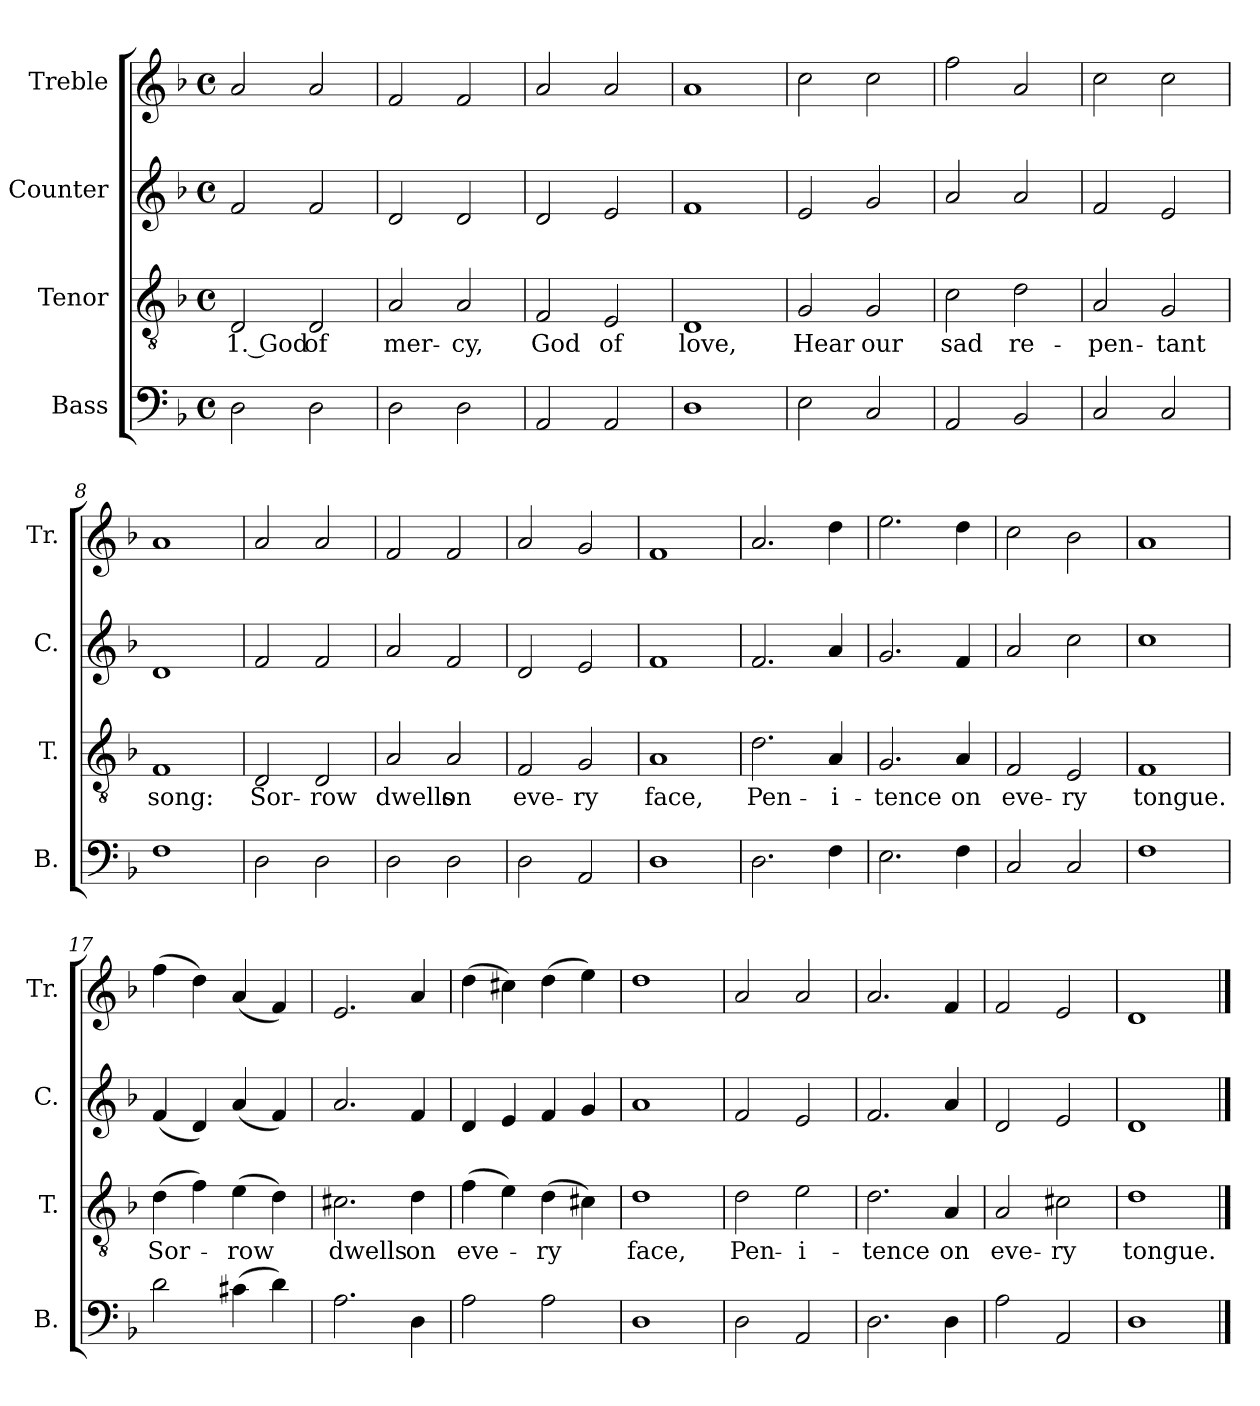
**kern	**kern	**text	**kern	**kern
*part4	*part3	*part3	*part2	*part1
*staff4	*staff3	*staff3	*staff2	*staff1
*I"Bass	*I"Tenor	*	*I"Counter	*I"Treble
*I'B.	*I'T.	*	*I'C.	*I'Tr.
*clefF4	*clefGv2	*	*clefG2	*clefG2
*k[b-]	*k[b-]	*	*k[b-]	*k[b-]
*M4/4	*M4/4	*	*M4/4	*M4/4
*met(c)	*met(c)	*	*met(c)	*met(c)
=1	=1	=1	=1	=1
2D\	2D/	1. God	2f/	2a/
2D\	2D/	of	2f/	2a/
=2	=2	=2	=2	=2
2D\	2A/	mer-	2d/	2f/
2D\	2A/	-cy,	2d/	2f/
=3	=3	=3	=3	=3
2AA/	2F/	God	2d/	2a/
2AA/	2E/	of	2e/	2a/
=4	=4	=4	=4	=4
1D	1D	love,	1f	1a
=5	=5	=5	=5	=5
2E\	2G/	Hear	2e/	2cc\
2C/	2G/	our	2g/	2cc\
=6	=6	=6	=6	=6
2AA/	2c\	sad	2a/	2ff\
2BB-/	2d\	re-	2a/	2a/
=7	=7	=7	=7	=7
2C/	2A/	-pen-	2f/	2cc\
2C/	2G/	-tant	2e/	2cc\
=8	=8	=8	=8	=8
1F	1F	song:	1d	1a
=9	=9	=9	=9	=9
2D\	2D/	Sor-	2f/	2a/
2D\	2D/	-row	2f/	2a/
=10	=10	=10	=10	=10
2D\	2A/	dwells	2a/	2f/
2D\	2A/	on	2f/	2f/
=11	=11	=11	=11	=11
2D\	2F/	eve-	2d/	2a/
2AA/	2G/	-ry	2e/	2g/
=12	=12	=12	=12	=12
1D	1A	face,	1f	1f
=13	=13	=13	=13	=13
2.D\	2.d\	Pen-	2.f/	2.a/
4F\	4A/	-i-	4a/	4dd\
!!LO:LB:g=z
=14	=14	=14	=14	=14
2.E\	2.G/	-tence	2.g/	2.ee\
4F\	4A/	on	4f/	4dd\
=15	=15	=15	=15	=15
2C/	2F/	eve-	2a/	2cc\
2C/	2E/	-ry	2cc\	2b-\
=16	=16	=16	=16	=16
1F	1F	tongue.	1cc	1a
=17	=17	=17	=17	=17
2d\	(4d\	Sor-	(4f/	(4ff\
.	4f\)	.	4d/)	4dd\)
(4c#X\	(4e\	-row	(4a/	(4a/
4d\)	4d\)	.	4f/)	4f/)
=18	=18	=18	=18	=18
2.A\	2.c#X\	dwells	2.a/	2.e/
4D\	4d\	on	4f/	4a/
=19	=19	=19	=19	=19
2A\	(4f\	eve-	4d/	(4dd\
.	4e\)	.	4e/	4cc#X\)
2A\	(4d\	-ry	4f/	(4dd\
.	4c#X\)	.	4g/	4ee\)
=20	=20	=20	=20	=20
1D	1d	face,	1a	1dd
=21	=21	=21	=21	=21
2D\	2d\	Pen-	2f/	2a/
2AA/	2e\	-i-	2e/	2a/
=22	=22	=22	=22	=22
2.D\	2.d\	-tence	2.f/	2.a/
4D\	4A/	on	4a/	4f/
=23	=23	=23	=23	=23
2A\	2A/	eve-	2d/	2f/
2AA/	2c#X\	-ry	2e/	2e/
=24	=24	=24	=24	=24
1D	1d	tongue.	1d	1d
==	==	==	==	==
*-	*-	*-	*-	*-
